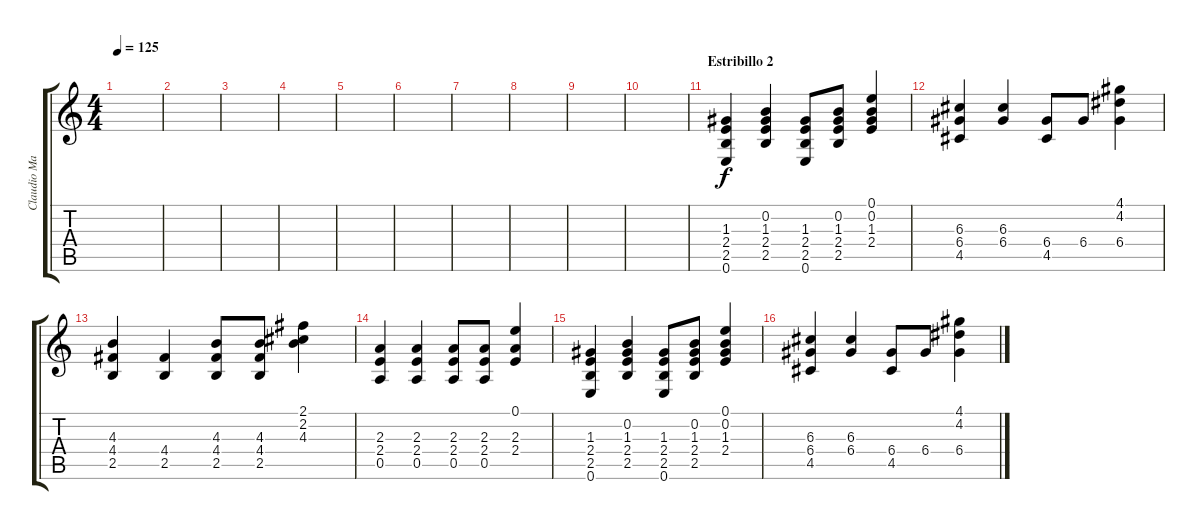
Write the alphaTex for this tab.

\track ("Claudio Marciello (Gtr 4)" "Claudio Ma") {instrument acousticguitarsteel}
\staff {score tabs}
\tuning (E4 B3 G3 D3 A2 E2) {hide}
\ts (4 4)
\tempo 125
\clef g2
\ks c
|
|
|
|
|
|
|
|
|
|
\section ("" "Estribillo 2")
(1.3 2.4 2.5 0.6).4 (0.2 1.3 2.4 2.5).4 (1.3 2.4 2.5 0.6).8 (0.2 1.3 2.4 2.5).8 (0.1 0.2 1.3 2.4).4 |
(6.3 6.4 4.5).4 (6.3 6.4).4 (6.4 4.5).8 6.4.8 (4.1 4.2 6.4).4 |
(4.3 4.4 2.5).4 (4.4 2.5).4 (4.3 4.4 2.5).8 (4.3 4.4 2.5).8 (2.1 2.2 4.3).4 |
(2.3 2.4 0.5).4 (2.3 2.4 0.5).4 (2.3 2.4 0.5).8 (2.3 2.4 0.5).8 (0.1 2.3 2.4).4 |
(1.3 2.4 2.5 0.6).4 (0.2 1.3 2.4 2.5).4 (1.3 2.4 2.5 0.6).8 (0.2 1.3 2.4 2.5).8 (0.1 0.2 1.3 2.4).4 |
(6.3 6.4 4.5).4 (6.3 6.4).4 (6.4 4.5).8 6.4.8 (4.1 4.2 6.4).4
